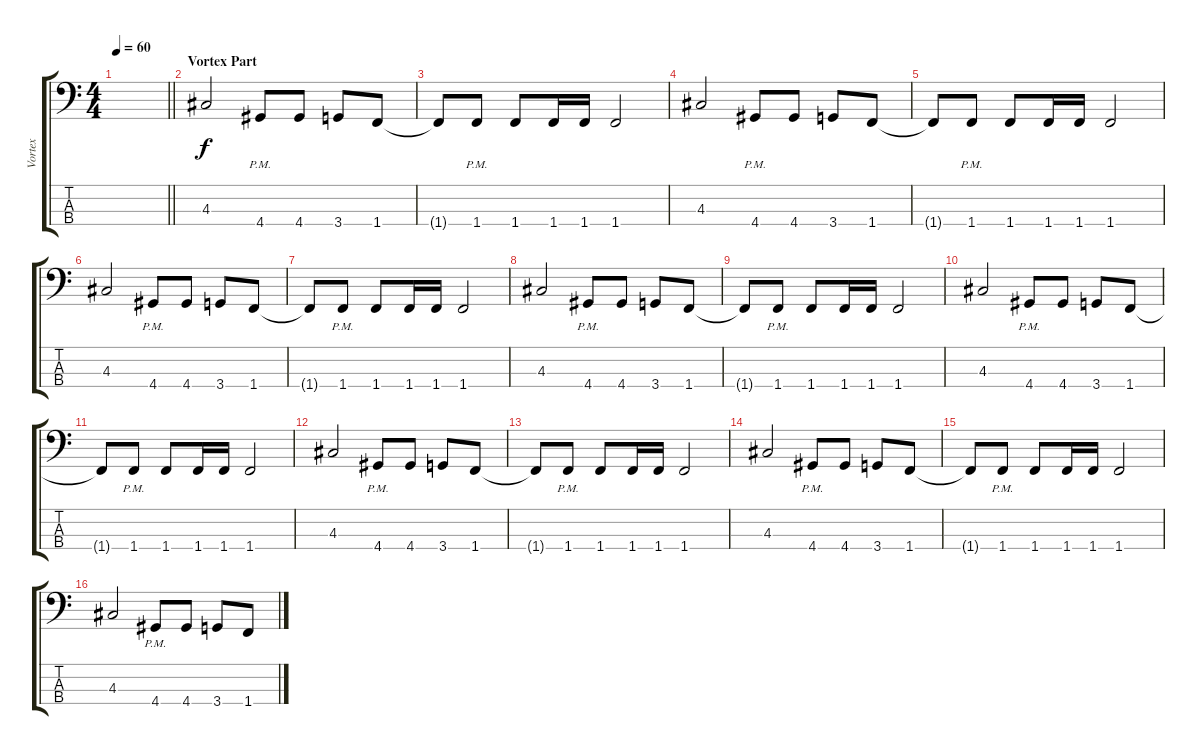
\track ("Vortex" "Vortex") {instrument electricbassfinger}
\staff {score tabs}
\tuning (G2 D2 A1 E1) {hide}
\ts (4 4)
\tempo 60
\clef f4
\barLineRight lightlight
\ks c
|
\section ("" "Vortex Part")
4.3.2 4.4{pm}.8 4.4.8 3.4.8 1.4.8 |
1.4{t}.8 1.4{pm}.8 1.4.8 1.4.16 1.4.16 1.4.2 |
4.3.2 4.4{pm}.8 4.4.8 3.4.8 1.4.8 |
1.4{t}.8 1.4{pm}.8 1.4.8 1.4.16 1.4.16 1.4.2 |
4.3.2 4.4{pm}.8 4.4.8 3.4.8 1.4.8 |
1.4{t}.8 1.4{pm}.8 1.4.8 1.4.16 1.4.16 1.4.2 |
4.3.2 4.4{pm}.8 4.4.8 3.4.8 1.4.8 |
1.4{t}.8 1.4{pm}.8 1.4.8 1.4.16 1.4.16 1.4.2 |
4.3.2 4.4{pm}.8 4.4.8 3.4.8 1.4.8 |
1.4{t}.8 1.4{pm}.8 1.4.8 1.4.16 1.4.16 1.4.2 |
4.3.2 4.4{pm}.8 4.4.8 3.4.8 1.4.8 |
1.4{t}.8 1.4{pm}.8 1.4.8 1.4.16 1.4.16 1.4.2 |
4.3.2 4.4{pm}.8 4.4.8 3.4.8 1.4.8 |
1.4{t}.8 1.4{pm}.8 1.4.8 1.4.16 1.4.16 1.4.2 |
4.3.2 4.4{pm}.8 4.4.8 3.4.8 1.4.8
